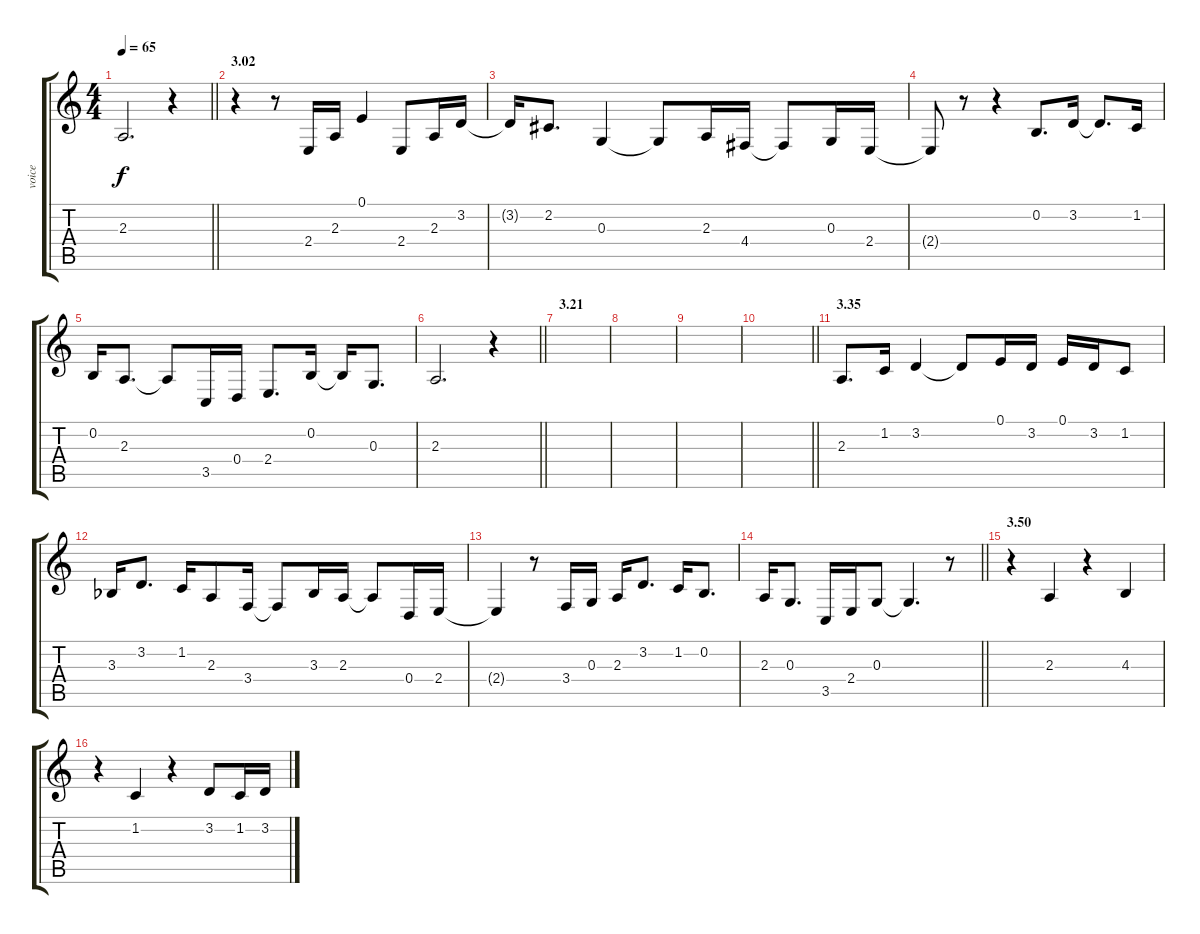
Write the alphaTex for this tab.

\track ("voice" "voice") {instrument oboe}
\staff {score tabs}
\tuning (E4 B3 G3 D3 A2 E2) {hide}
\ts (4 4)
\tempo 65
\clef g2
\barLineRight lightlight
\ks c
2.3{t}.2{d dy f} r.4 |
\section ("" "3.02")
r.4 r.8 2.4.16 2.3.16 0.1.4 2.4.8 2.3.16 3.2.16 |
3.2{t}.16 2.2.8{d} 0.3.4 0.3{t}.8 2.3.16 4.4.16 4.4{t}.8 0.3.16 2.4.16 |
2.4{t}.8 r.8 r.4 0.2.8{d} 3.2.16 3.2{t}.8{d} 1.2.16 |
0.2.16 2.3.8{d} 2.3{t}.8 3.5.16 0.4.16 2.4.8{d} 0.2.16 0.2{t}.16 0.3.8{d} |
\barLineRight lightlight
2.3.2{d} r.4 |
\section ("" "3.21")
|
|
|
\barLineRight lightlight
|
\section ("" "3.35")
2.3.8{d} 1.2.16 3.2.4 3.2{t}.8 0.1.16 3.2.16 0.1.16 3.2.16 1.2.8 |
3.3{acc b}.16 3.2.8{d} 1.2.16 2.3.8 3.4.16 3.4{t}.8 3.3{acc b}.16 2.3.16 2.3{t}.8 0.4.16 2.4.16 |
2.4{t}.4 r.8 3.4.16 0.3.16 2.3.16 3.2.8{d} 1.2.16 0.2.8{d} |
\barLineRight lightlight
2.3.16 0.3.8{d} 3.5.16 2.4.16 0.3.8 0.3{t}.4{d} r.8 |
\section ("" "3.50")
r.4 2.3.4 r.4 4.3.4 |
r.4 1.2.4 r.4 3.2.8 1.2.16 3.2.16
